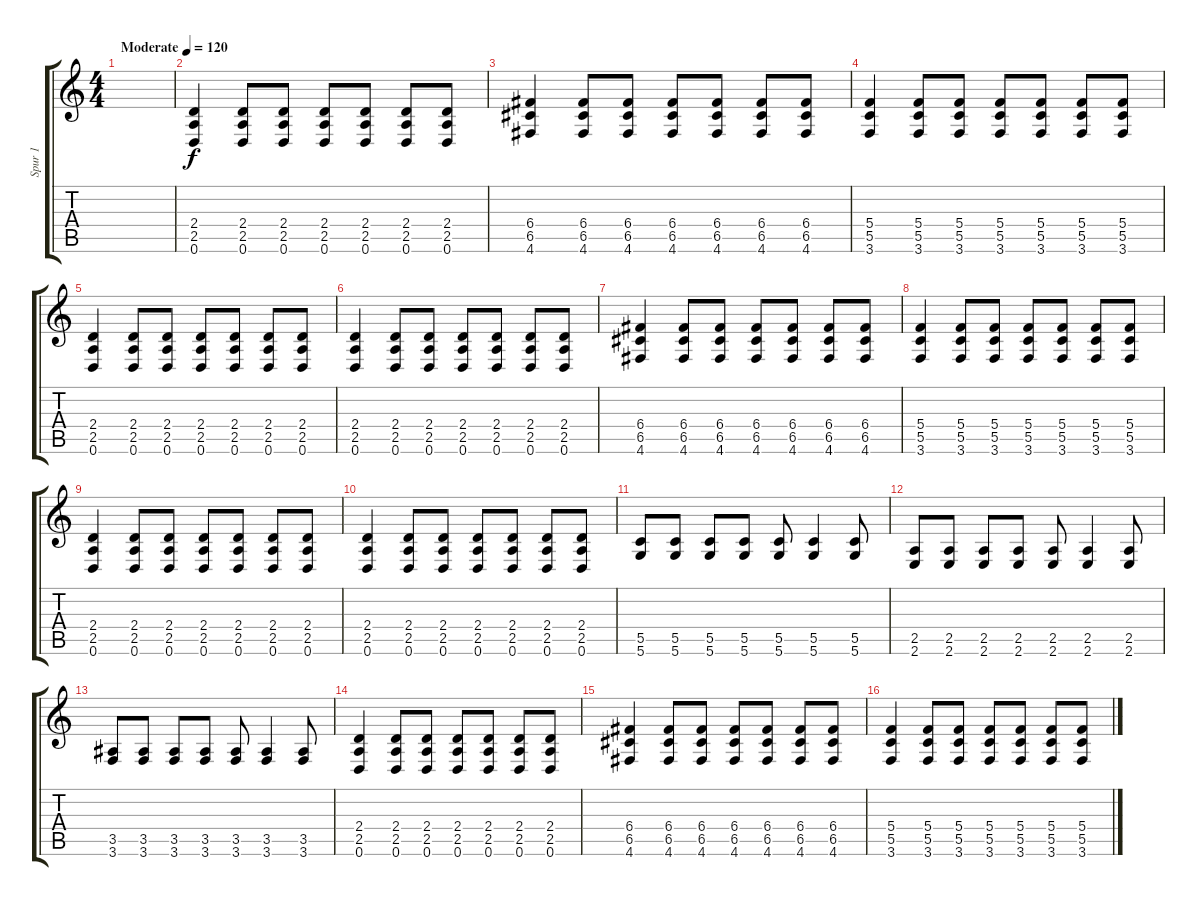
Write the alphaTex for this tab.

\track ("Spur 1" "Spur 1") {instrument distortionguitar}
\staff {score tabs}
\tuning (D4 A3 F3 C3 G2 D2) {hide}
\ts (4 4)
\tempo (120 "Moderate")
\clef g2
\ks c
|
(2.4 2.5 0.6).4 (2.4 2.5 0.6).8 (2.4 2.5 0.6).8 (2.4 2.5 0.6).8 (2.4 2.5 0.6).8 (2.4 2.5 0.6).8 (2.4 2.5 0.6).8 |
(6.4 6.5 4.6).4 (6.4 6.5 4.6).8 (6.4 6.5 4.6).8 (6.4 6.5 4.6).8 (6.4 6.5 4.6).8 (6.4 6.5 4.6).8 (6.4 6.5 4.6).8 |
(5.4 5.5 3.6).4 (5.4 5.5 3.6).8 (5.4 5.5 3.6).8 (5.4 5.5 3.6).8 (5.4 5.5 3.6).8 (5.4 5.5 3.6).8 (5.4 5.5 3.6).8 |
(2.4 2.5 0.6).4 (2.4 2.5 0.6).8 (2.4 2.5 0.6).8 (2.4 2.5 0.6).8 (2.4 2.5 0.6).8 (2.4 2.5 0.6).8 (2.4 2.5 0.6).8 |
(2.4 2.5 0.6).4 (2.4 2.5 0.6).8 (2.4 2.5 0.6).8 (2.4 2.5 0.6).8 (2.4 2.5 0.6).8 (2.4 2.5 0.6).8 (2.4 2.5 0.6).8 |
(6.4 6.5 4.6).4 (6.4 6.5 4.6).8 (6.4 6.5 4.6).8 (6.4 6.5 4.6).8 (6.4 6.5 4.6).8 (6.4 6.5 4.6).8 (6.4 6.5 4.6).8 |
(5.4 5.5 3.6).4 (5.4 5.5 3.6).8 (5.4 5.5 3.6).8 (5.4 5.5 3.6).8 (5.4 5.5 3.6).8 (5.4 5.5 3.6).8 (5.4 5.5 3.6).8 |
(2.4 2.5 0.6).4 (2.4 2.5 0.6).8 (2.4 2.5 0.6).8 (2.4 2.5 0.6).8 (2.4 2.5 0.6).8 (2.4 2.5 0.6).8 (2.4 2.5 0.6).8 |
(2.4 2.5 0.6).4 (2.4 2.5 0.6).8 (2.4 2.5 0.6).8 (2.4 2.5 0.6).8 (2.4 2.5 0.6).8 (2.4 2.5 0.6).8 (2.4 2.5 0.6).8 |
(5.5 5.6).8 (5.5 5.6).8 (5.5 5.6).8 (5.5 5.6).8 (5.5 5.6).8 (5.5 5.6).4 (5.5 5.6).8 |
(2.5 2.6).8 (2.5 2.6).8 (2.5 2.6).8 (2.5 2.6).8 (2.5 2.6).8 (2.5 2.6).4 (2.5 2.6).8 |
(3.5 3.6).8 (3.5 3.6).8 (3.5 3.6).8 (3.5 3.6).8 (3.5 3.6).8 (3.5 3.6).4 (3.5 3.6).8 |
(2.4 2.5 0.6).4 (2.4 2.5 0.6).8 (2.4 2.5 0.6).8 (2.4 2.5 0.6).8 (2.4 2.5 0.6).8 (2.4 2.5 0.6).8 (2.4 2.5 0.6).8 |
(6.4 6.5 4.6).4 (6.4 6.5 4.6).8 (6.4 6.5 4.6).8 (6.4 6.5 4.6).8 (6.4 6.5 4.6).8 (6.4 6.5 4.6).8 (6.4 6.5 4.6).8 |
(5.4 5.5 3.6).4 (5.4 5.5 3.6).8 (5.4 5.5 3.6).8 (5.4 5.5 3.6).8 (5.4 5.5 3.6).8 (5.4 5.5 3.6).8 (5.4 5.5 3.6).8
